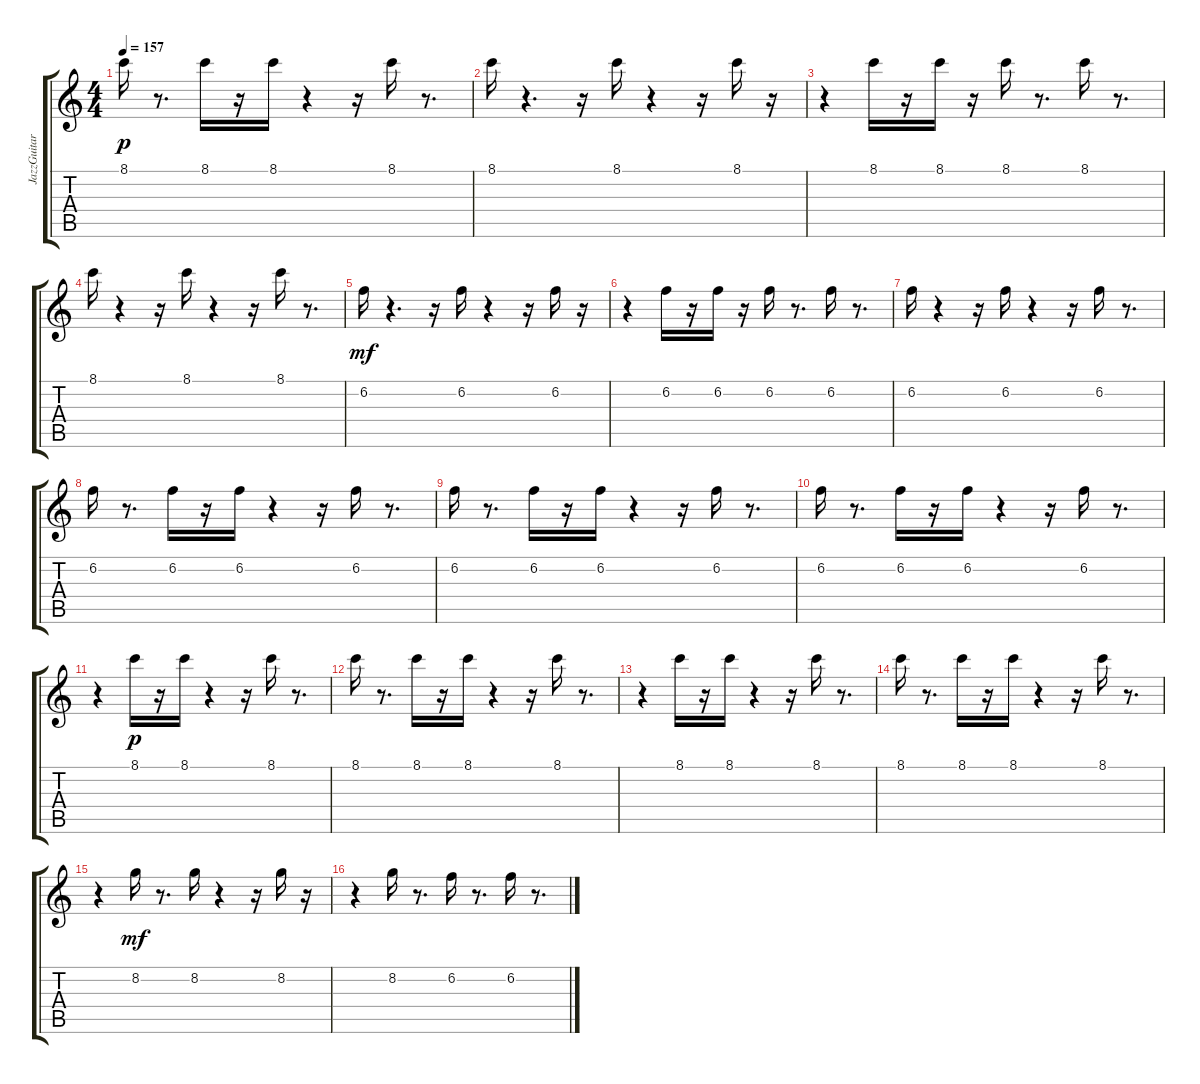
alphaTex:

\track ("JazzGuitar          " "JazzGuitar") {instrument electricguitarjazz}
\staff {score tabs}
\tuning (E4 B3 G3 D3 A2 E2) {hide}
\ts (4 4)
\tempo 157
\clef g2
\ks c
8.1.16{dy p} r.8{d} 8.1.16 r.16 8.1.16 r.4 r.16 8.1.16 r.8{d} |
8.1.16 r.4{d} r.16 8.1.16 r.4 r.16 8.1.16 r.16 |
r.4 8.1.16 r.16 8.1.16 r.16 8.1.16 r.8{d} 8.1.16 r.8{d} |
8.1.16 r.4 r.16 8.1.16 r.4 r.16 8.1.16 r.8{d} |
6.2.16{dy mf} r.4{d} r.16 6.2.16 r.4 r.16 6.2.16 r.16 |
r.4 6.2.16 r.16 6.2.16 r.16 6.2.16 r.8{d} 6.2.16 r.8{d} |
6.2.16 r.4 r.16 6.2.16 r.4 r.16 6.2.16 r.8{d} |
6.2.16 r.8{d} 6.2.16 r.16 6.2.16 r.4 r.16 6.2.16 r.8{d} |
6.2.16 r.8{d} 6.2.16 r.16 6.2.16 r.4 r.16 6.2.16 r.8{d} |
6.2.16 r.8{d} 6.2.16 r.16 6.2.16 r.4 r.16 6.2.16 r.8{d} |
r.4 8.1.16{dy p} r.16 8.1.16 r.4 r.16 8.1.16 r.8{d} |
8.1.16 r.8{d} 8.1.16 r.16 8.1.16 r.4 r.16 8.1.16 r.8{d} |
r.4 8.1.16 r.16 8.1.16 r.4 r.16 8.1.16 r.8{d} |
8.1.16 r.8{d} 8.1.16 r.16 8.1.16 r.4 r.16 8.1.16 r.8{d} |
r.4 8.2.16{dy mf} r.8{d} 8.2.16 r.4 r.16 8.2.16 r.16 |
r.4 8.2.16 r.8{d} 6.2.16 r.8{d} 6.2.16 r.8{d}
